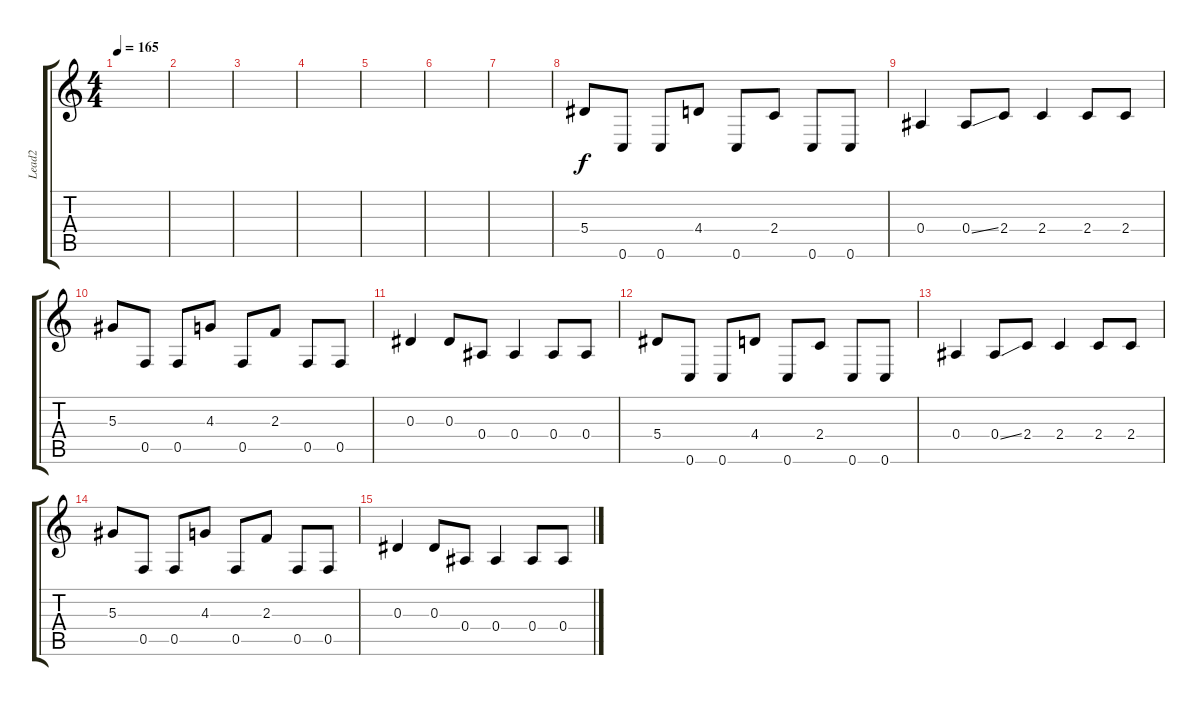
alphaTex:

\track ("Lead2" "Lead2") {instrument distortionguitar}
\staff {score tabs}
\tuning (C4 G3 Eb3 Bb2 F2 C2) {hide}
\ts (4 4)
\tempo 165
\clef g2
\ks c
|
|
|
|
|
|
|
5.4.8 0.6.8 0.6.8 4.4.8 0.6.8 2.4.8 0.6.8 0.6.8 |
0.4.4 0.4{ss}.8 2.4.8 2.4.4 2.4.8 2.4.8 |
5.3.8 0.5.8 0.5.8 4.3.8 0.5.8 2.3.8 0.5.8 0.5.8 |
0.3.4 0.3.8 0.4.8 0.4.4 0.4.8 0.4.8 |
5.4.8 0.6.8 0.6.8 4.4.8 0.6.8 2.4.8 0.6.8 0.6.8 |
0.4.4 0.4{ss}.8 2.4.8 2.4.4 2.4.8 2.4.8 |
5.3.8 0.5.8 0.5.8 4.3.8 0.5.8 2.3.8 0.5.8 0.5.8 |
0.3.4 0.3.8 0.4.8 0.4.4 0.4.8 0.4.8
